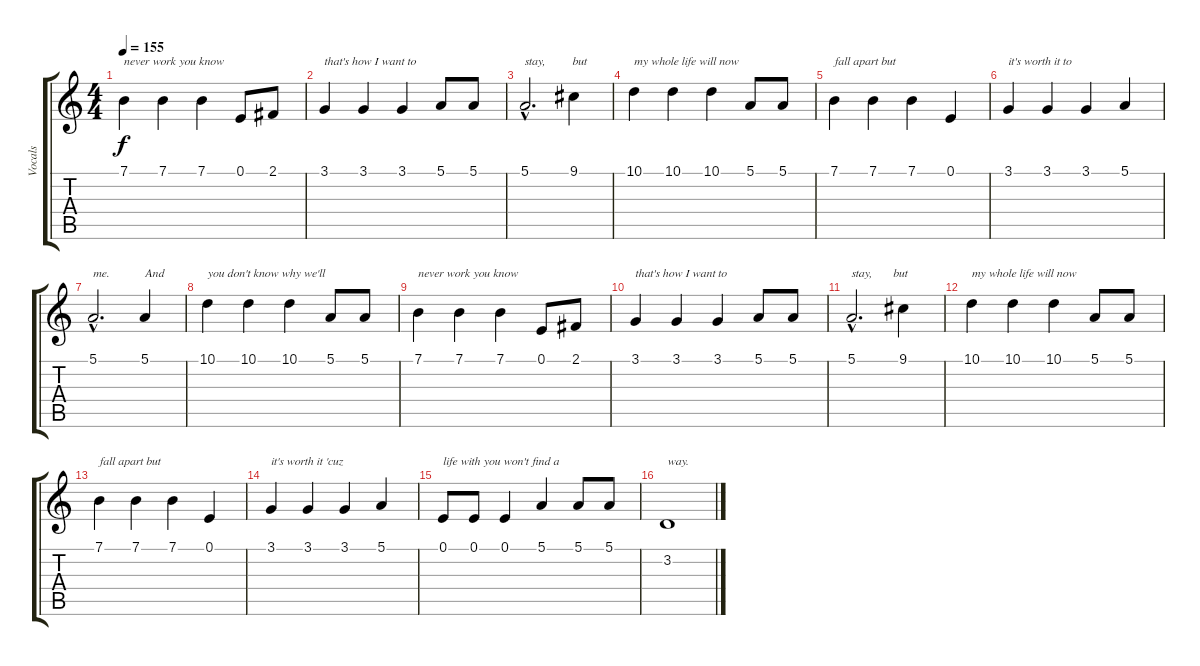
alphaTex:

\track ("Vocals" "Vocals") {instrument tenorsax}
\staff {score tabs}
\tuning (E4 B3 G3 D3 A2 E2) {hide}
\ts (4 4)
\tempo 155
\clef g2
\ks c
7.1.4{txt "never work you know" dy f} 7.1.4 7.1.4 0.1.8 2.1.8 |
3.1.4{txt "that's how I want to"} 3.1.4 3.1.4 5.1.8 5.1.8 |
5.1{hac}.2{d txt "stay,         but"} 9.1.4 |
10.1.4{txt "my whole life will now"} 10.1.4 10.1.4 5.1.8 5.1.8 |
7.1.4{txt "fall apart but"} 7.1.4 7.1.4 0.1.4 |
3.1.4{txt "it's worth it to"} 3.1.4 3.1.4 5.1.4 |
5.1{hac}.2{d txt "me."} 5.1.4{txt "And"} |
10.1.4{txt "you don't know why we'll"} 10.1.4 10.1.4 5.1.8 5.1.8 |
7.1.4{txt "never work you know"} 7.1.4 7.1.4 0.1.8 2.1.8 |
3.1.4{txt "that's how I want to"} 3.1.4 3.1.4 5.1.8 5.1.8 |
5.1{hac}.2{d txt "stay,       but"} 9.1.4 |
10.1.4{txt "my whole life will now"} 10.1.4 10.1.4 5.1.8 5.1.8 |
7.1.4{txt "fall apart but"} 7.1.4 7.1.4 0.1.4 |
3.1.4{txt "it's worth it 'cuz"} 3.1.4 3.1.4 5.1.4 |
0.1.8{txt "life with you won't find a"} 0.1.8 0.1.4 5.1.4 5.1.8 5.1.8 |
3.2.1{txt "way."}
